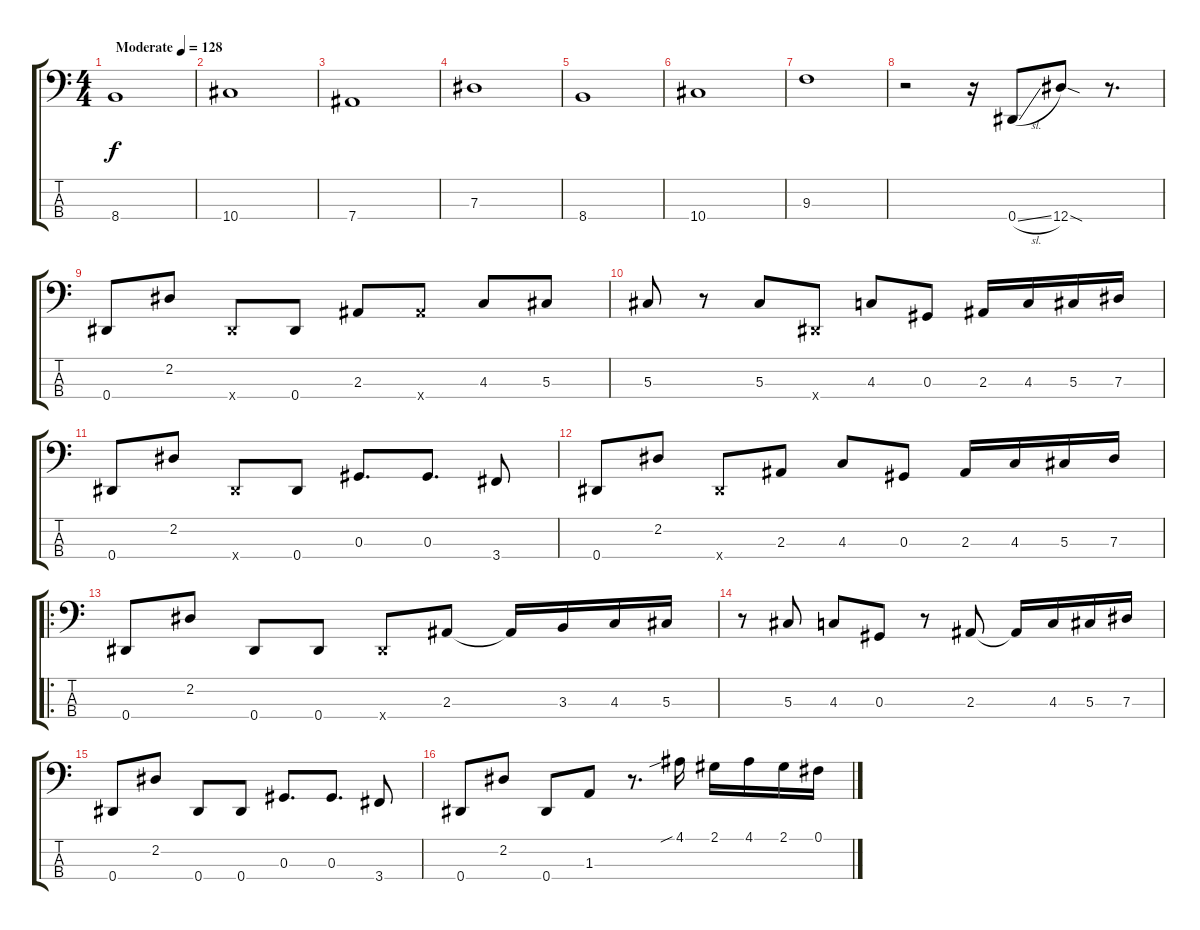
\track "" {instrument electricbassfinger}
\staff {score tabs}
\tuning (Gb2 Db2 Ab1 Eb1) {hide}
\ts (4 4)
\tempo (128 "Moderate")
\clef f4
\ks c
8.4.1{dy f instrument electricbassfinger} |
10.4.1 |
7.4.1 |
7.3.1 |
8.4.1 |
10.4.1 |
9.3.1 |
r.2 r.16 0.4{sl}.8 12.4{sod}.8 r.8{d} |
0.4.8 2.2.8 0.4{x}.8 0.4.8 2.3.8 7.4{x}.8 4.3.8 5.3.8 |
5.3.8 r.8 5.3.8 0.4{x}.8 4.3.8 0.3.8 2.3.16 4.3.16 5.3.16 7.3.16 |
0.4.8 2.2.8 0.4{x}.8 0.4.8 0.3.8{d} 0.3.8{d} 3.4.8 |
0.4.8 2.2.8 0.4{x}.8 2.3.8 4.3.8 0.3.8 2.3.16 4.3.16 5.3.16 7.3.16 |
\ro
0.4.8 2.2.8 0.4.8 0.4.8 0.4{x}.8 2.3.8 2.3{t}.16 3.3.16 4.3.16 5.3.16 |
r.8 5.3.8 4.3.8 0.3.8 r.8 2.3.8 2.3{t}.16 4.3.16 5.3.16 7.3.16 |
0.4.8 2.2.8 0.4.8 0.4.8 0.3.8{d} 0.3.8{d} 3.4.8 |
0.4.8 2.2.8 0.4.8 1.3.8 r.8{d} 4.1{sib}.16 2.1.16 4.1.16 2.1.16 0.1.16
